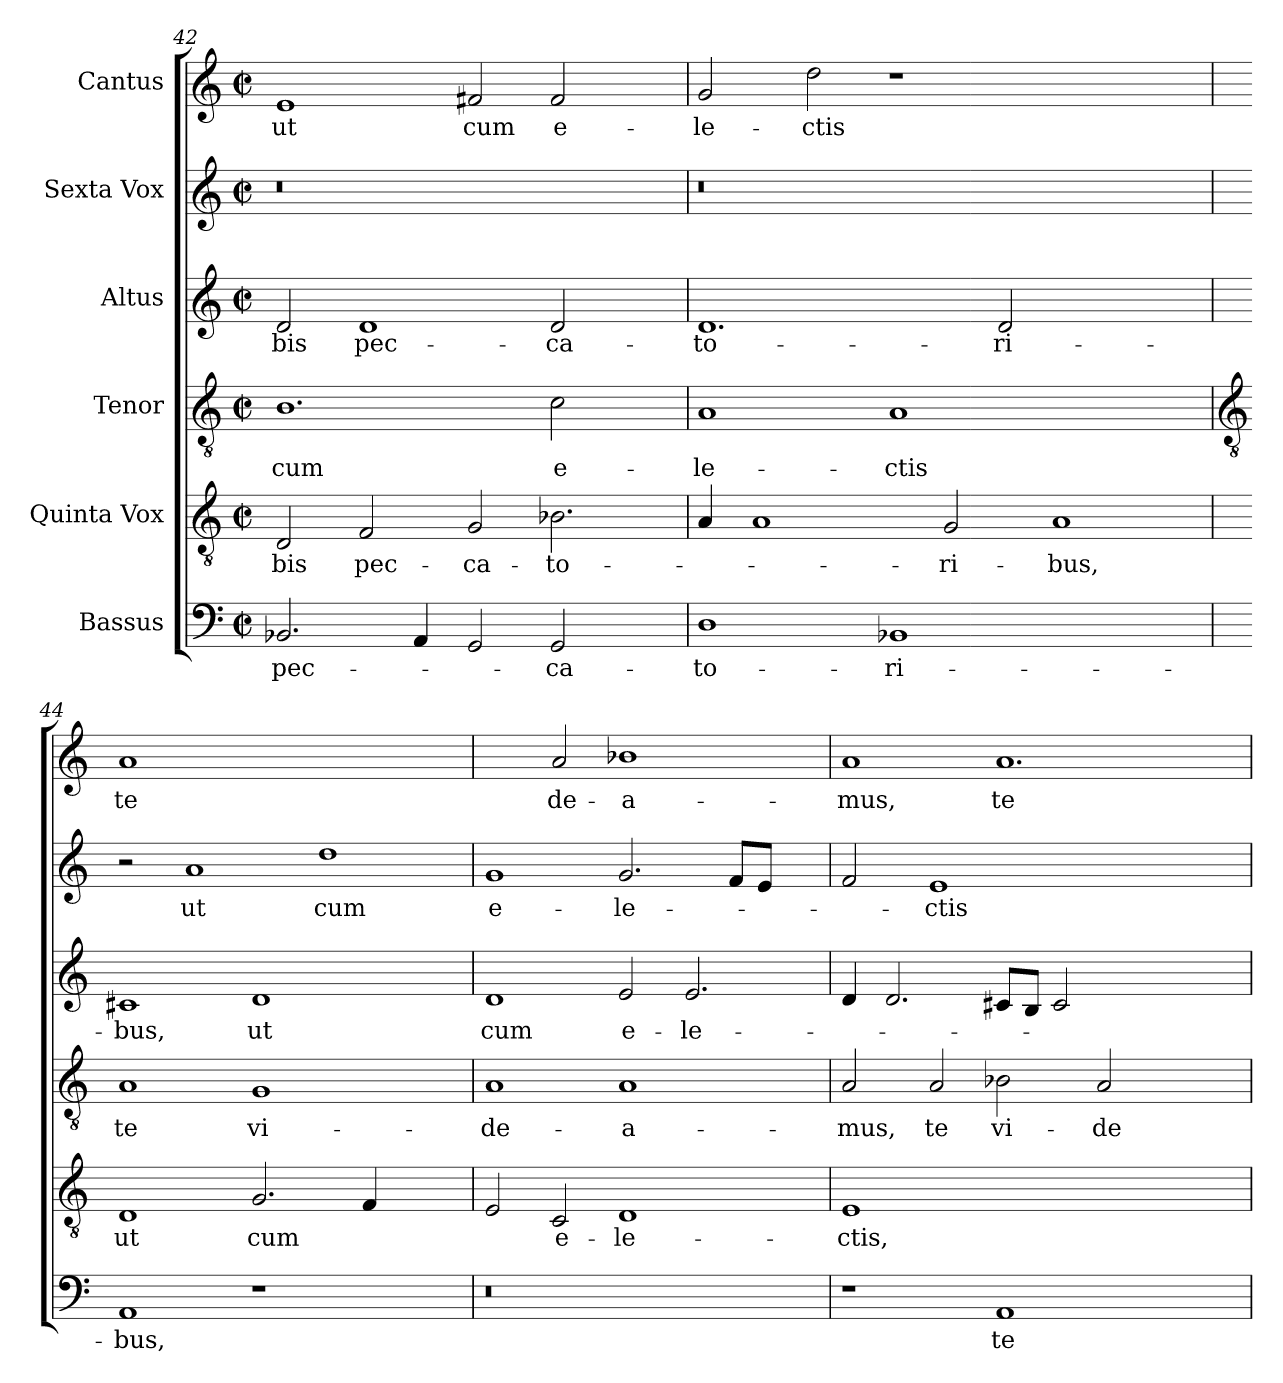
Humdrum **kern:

**kern	**text	**kern	**text	**kern	**text	**kern	**text	**kern	**text	**kern	**text
*part6	*part6	*part5	*part5	*part4	*part4	*part3	*part3	*part2	*part2	*part1	*part1
*staff6	*staff6	*staff5	*staff5	*staff4	*staff4	*staff3	*staff3	*staff2	*staff2	*staff1	*staff1
*I"Bassus	*	*I"Quinta Vox	*	*I"Tenor	*	*I"Altus	*	*I"Sexta Vox	*	*I"Cantus	*
!!LO:LB:g=z
*clefF4	*	*clefGv2	*	*clefGv2	*	*clefG2	*	*clefG2	*	*clefG2	*
*k[]	*	*k[]	*	*k[]	*	*k[]	*	*k[]	*	*k[]	*
*C:	*	*C:	*	*C:	*	*C:	*	*C:	*	*C:	*
*M4/2	*	*M4/2	*	*M4/2	*	*M4/2	*	*M4/2	*	*M4/2	*
*met(c|)	*	*met(c|)	*	*met(c|)	*	*met(c|)	*	*met(c|)	*	*met(c|)	*
=42	=42	=42	=42	=42	=42	=42	=42	=42	=42	=42	=42
!	!LO:LY:b	!	!LO:LY:b	!	!LO:LY:b	!	!LO:LY:b	!	!	!	!LO:LY:b
2.BB-X	pec-	2D	-bis	1.B	cum	2d	-bis	0r	.	1e	ut
!	!	!	!LO:LY:b	!	!	!	!LO:LY:b	!	!	!	!
.	.	2F	pec-	.	.	1d	pec-	.	.	.	.
4AA	.	.	.	.	.	.	.	.	.	.	.
!	!	!	!LO:LY:b	!	!	!	!	!	!	!	!LO:LY:b
2GG	.	2G	-ca-	.	.	.	.	.	.	2f#X	cum
!	!LO:LY:b	!	!LO:LY:b	!	!LO:LY:b	!	!LO:LY:b	!	!	!	!LO:LY:b
2GG	-ca-	2.B-X	-to-	2c	e-	2d	-ca-	.	.	2f#	e-
4ryy	.	.	.	4ryy	.	4ryy	.	4ryy	.	4ryy	.
=43	=43	=43	=43	=43	=43	=43	=43	=43	=43	=43	=43
!	!LO:LY:b	!	!	!	!LO:LY:b	!	!LO:LY:b	!	!	!	!LO:LY:b
1D	-to-	4A	.	1A	-le-	1.d	-to-	0r	.	2g	-le-
.	.	1A	.	.	.	.	.	.	.	.	.
!	!	!	!	!	!	!	!	!	!	!	!LO:LY:b
.	.	.	.	.	.	.	.	.	.	2dd	-ctis
!	!LO:LY:b	!	!	!	!LO:LY:b	!	!	!	!	!	!
1BB-X	-ri-	.	.	1A	-ctis	.	.	.	.	1r	.
!	!	!	!LO:LY:b	!	!	!	!	!	!	!	!
.	.	2G	-ri-	.	.	.	.	.	.	.	.
!	!	!	!	!	!	!	!LO:LY:b	!	!	!	!
.	.	.	.	.	.	2d	-ri-	.	.	.	.
!	!	!	!LO:LY:b	!	!	!	!	!	!	!	!
.	.	1A	-bus,	.	.	.	.	.	.	.	.
2.ryy	.	.	.	2.ryy	.	2.ryy	.	2.ryy	.	2.ryy	.
!!LO:LB:g=z
=44	=44	=44	=44	=44	=44	=44	=44	=44	=44	=44	=44
*	*	*	*	*clefGv2	*	*	*	*	*	*	*
!	!LO:LY:b	!	!LO:LY:b	!	!LO:LY:b	!	!LO:LY:b	!	!	!	!LO:LY:b
1AA	-bus,	1D	ut	1A	te	1c#X	-bus,	2r	.	1a	te
!	!	!	!	!	!	!	!	!	!LO:LY:b	!	!
.	.	.	.	.	.	.	.	1a	ut	.	.
!	!	!	!LO:LY:b	!	!LO:LY:b	!	!LO:LY:b	!	!	!	!LO:LY:b
1r	.	2.G	cum	1G	vi-	1d	ut	.	.	[1ayy	vi-
!	!	!	!	!	!	!	!	!	!LO:LY:b	!	!
.	.	.	.	.	.	.	.	1dd	cum	.	.
.	.	4F	.	.	.	.	.	.	.	.	.
2ryy	.	2ryy	.	2ryy	.	2ryy	.	.	.	2ryy	.
!!LO:LB:g=z
=45	=45	=45	=45	=45	=45	=45	=45	=45	=45	=45	=45
!	!	!	!	!	!LO:LY:b	!	!LO:LY:b	!	!LO:LY:b	!	!
0r	.	2E	.	1A	-de-	1d	cum	1g	e-	2ayy]	.
!	!	!	!LO:LY:b	!	!	!	!	!	!	!	!LO:LY:b
.	.	2C	e-	.	.	.	.	.	.	2a	-de-
!	!	!	!LO:LY:b	!	!LO:LY:b	!	!LO:LY:b	!	!LO:LY:b	!	!LO:LY:b
.	.	1D	-le-	1A	-a-	2e	e-	2.g	-le-	1b-X	-a-
!	!	!	!	!	!	!	!LO:LY:b	!	!	!	!
.	.	.	.	.	.	2.e	-le-	.	.	.	.
.	.	.	.	.	.	.	.	8fL	.	.	.
.	.	.	.	.	.	.	.	8eJ	.	.	.
4ryy	.	4ryy	.	4ryy	.	.	.	4ryy	.	4ryy	.
=45A	=45A	=45A	=45A	=45A	=45A	=45A	=45A	=45A	=45A	=45A	=45A
!	!	!	!LO:LY:b	!	!LO:LY:b	!	!	!	!	!	!LO:LY:b
1r	.	1E	-ctis,	2A	-mus,	4d	.	2f	.	1a	-mus,
.	.	.	.	.	.	2.d	.	.	.	.	.
!	!	!	!	!	!LO:LY:b	!	!	!	!LO:LY:b	!	!
.	.	.	.	2A	te	.	.	1e	-ctis	.	.
!	!LO:LY:b	!	!	!	!LO:LY:b	!	!	!	!	!	!LO:LY:b
1AA	te	1.ryy	.	2B-X	vi-	8c#L	.	.	.	1.a	te
.	.	.	.	.	.	8BJ	.	.	.	.	.
.	.	.	.	.	.	2c#	.	.	.	.	.
!	!	!	!	!	!LO:LY:b	!	!	!	!	!	!
.	.	.	.	2A	-de-	.	.	1ryy	.	.	.
.	.	.	.	.	.	2.ryy	.	.	.	.	.
2ryy	.	.	.	2ryy	.	.	.	.	.	.	.
=	=	=	=	=	=	=	=	=	=	=	=
*-	*-	*-	*-	*-	*-	*-	*-	*-	*-	*-	*-
